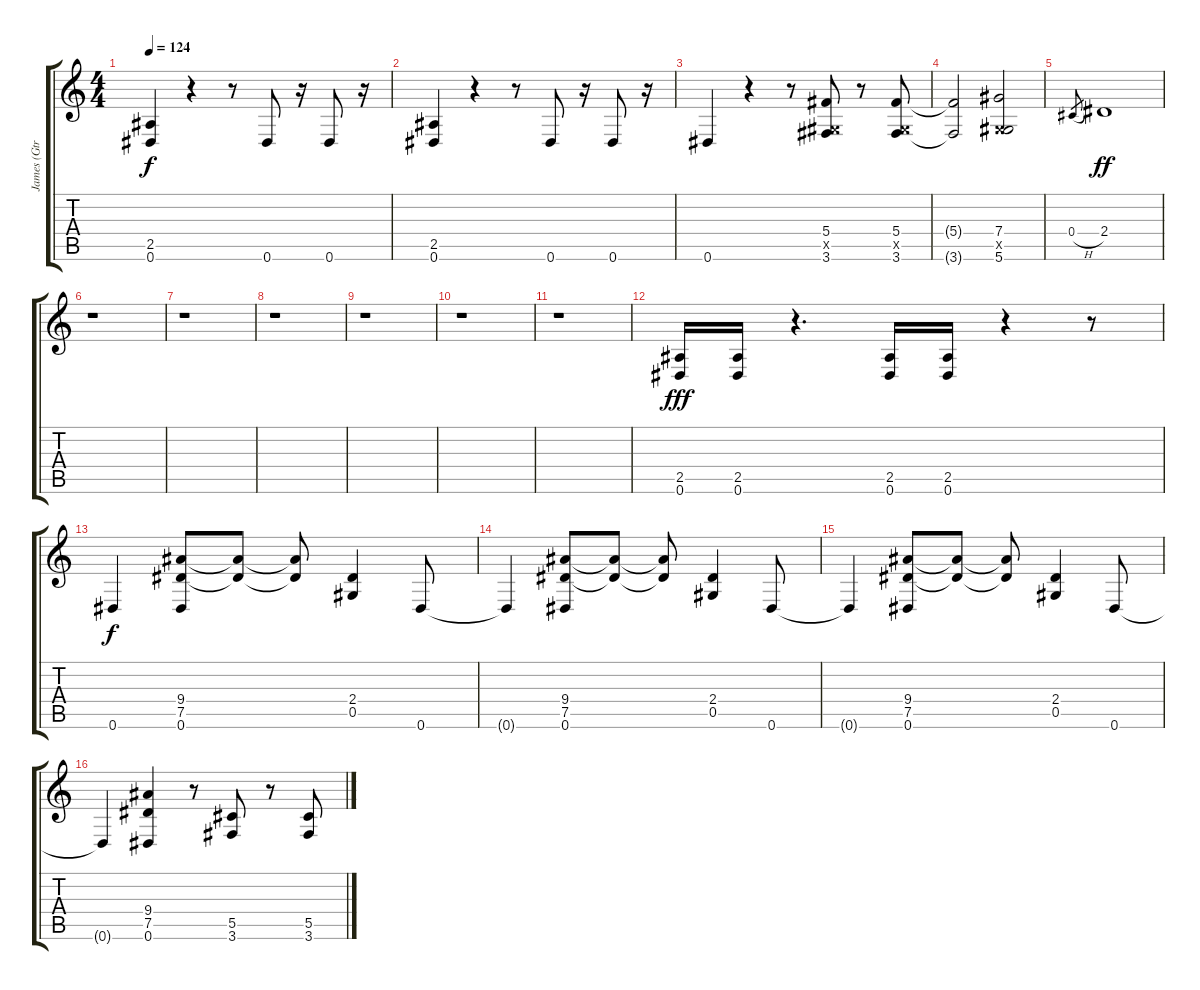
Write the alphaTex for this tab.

\track ("James (Gtr. 3)" "James (Gtr") {instrument distortionguitar}
\staff {score tabs}
\tuning (Eb4 Bb3 Gb3 Db3 Ab2 Eb2) {hide}
\ts (4 4)
\tempo 124
\clef g2
\ks c
(2.5 0.6).4{dy f} r.4 r.8 0.6.8 r.16 0.6.8 r.16 |
(2.5 0.6).4 r.4 r.8 0.6.8 r.16 0.6.8 r.16 |
0.6.4 r.4 r.8 (5.4 0.5{x} 3.6).8 r.8 (5.4 0.5{x} 3.6).8 |
(5.4{t} 3.6{t}).2 (7.4 0.5{x} 5.6).2 |
0.4{h}.8{gr} 2.4.1{dy ff} |
r.1 |
r.1 |
r.1 |
r.1 |
r.1 |
r.1 |
(2.5 0.6).16{dy fff} (2.5 0.6).16 r.4{d} (2.5 0.6).16 (2.5 0.6).16 r.4 r.8 |
0.6.4{dy f} (9.4 7.5 0.6).8 (9.4{t} 7.5{t}).8 (9.4{t} 7.5{t}).8 (2.4 0.5).4 0.6.8 |
0.6{t}.4 (9.4 7.5 0.6).8 (9.4{t} 7.5{t}).8 (9.4{t} 7.5{t}).8 (2.4 0.5).4 0.6.8 |
0.6{t}.4 (9.4 7.5 0.6).8 (9.4{t} 7.5{t}).8 (9.4{t} 7.5{t}).8 (2.4 0.5).4 0.6.8 |
0.6{t}.4 (9.4 7.5 0.6).4 r.8 (5.5 3.6).8 r.8 (5.5 3.6).8
